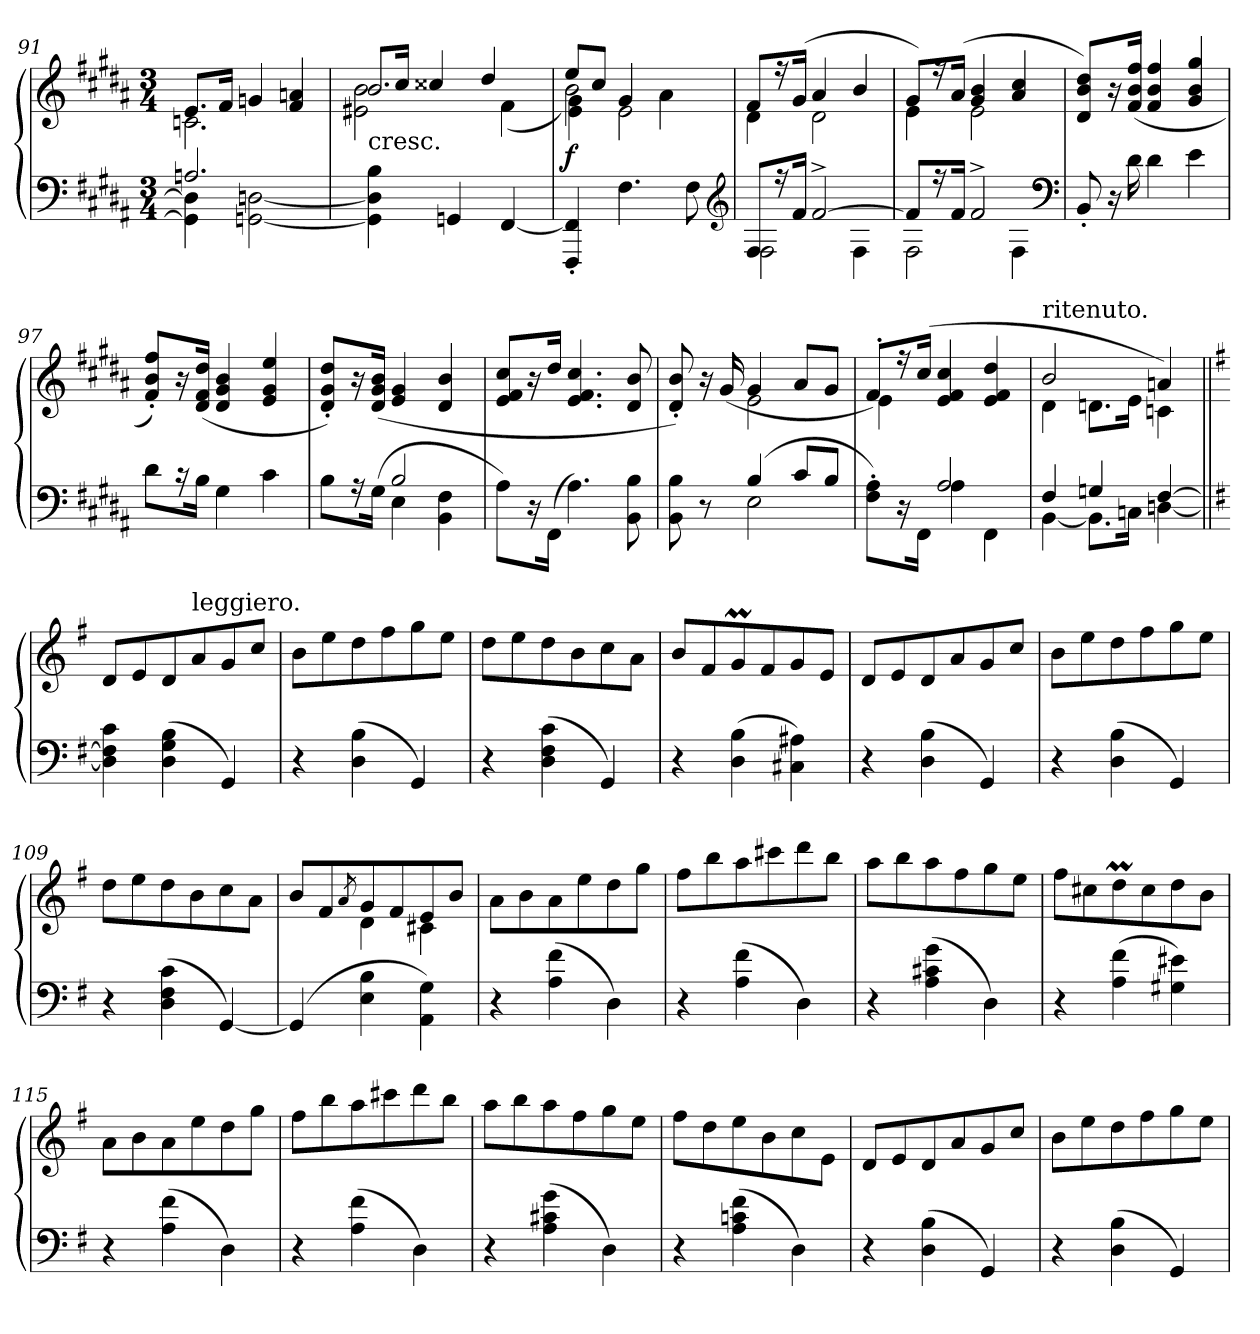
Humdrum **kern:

**kern	**kern	**dynam
*part1	*part1	*part1
*staff2	*staff1	*staff1/2
*clefF4	*clefG2	*
*k[f#c#g#d#a#]	*k[f#c#g#d#a#]	*
*M3/4	*M3/4	*
=91	=91	=91
*^	*^	*
2.An	4Dn] 4GGn]	8.eL	2.cn	.
.	.	16f#Jk	.	.
.	[2D [2GG	4gn	.	.
.	.	4an 4f#	.	.
*v	*v	*	*	*
=92	=92	=92	=92
!	!LO:TX:c:t=cresc.	!	!
!	!LO:N:vis=2.	!	!
4B 4Dn] 4GGn]	8b	2b 2e#X	.
.	16cc#JJ	.	.
.	4cc##X	.	.
4GG	.	.	.
.	4dd#	.	.
[4FF#	.	(>4f#	.
.	16ryy	.	.
=93	=93	=93	=93
*	*	*^	*
4FF#]'< 4FFF#'<	8eeL	2b)	4g#\ 4e\	f
.	8cc#J	.	.	.
4.F#	4g#	.	2e\	.
.	4ryy	4a#	.	.
8F#	.	.	.	.
*	*v	*v	*v	*
*clefG2	*	*
=94	=94	=94
!LO:N:vis=2	!	!
*^	*^	*
8F#	2F#	8f#L	4d#	.
16r	.	16r	.	.
16f#JJ	.	(>16g#Jk	.	.
[2f#^	.	4a#	2d#	.
.	4F#	4b	.	.
=95	=95	=95	=95	=95
8f#L]	2F#	8g#L)	4e	.
16r	.	16r	.	.
16f#Jk	.	(>16a#Jk	.	.
2f#^	.	4b 4g#	2e	.
.	4F#	4cc# 4a#	.	.
*v	*v	*	*	*
*	*v	*v	*
*clefF4	*	*
=96	=96	=96
8BB'	8dd# 8b 8d#L)	.
16r	16r	.
16d#	(>16ff#/ 16b/ 16f#/Jk	.
4d#	4ff#/ 4b/ 4f#/	.
4e	4gg#/ 4b/ 4g#/	.
=97	=97	=97
8d#L	8ff#'</ 8b'</ 8f#'</L)	.
16r	16r	.
16BJk	(>16dd# 16f# 16d#Jk	.
4G#	4b 4g# 4d#	.
4c#	4ee 4g# 4e	.
=98	=98	=98
*^	*	*
4ryy	8BL	8dd#'</ 8g#'</ 8d#'</L)	.
.	16r	16r	.
.	(>16G#Jk	(>16b 16g# 16d#Jk	.
2B	4E	4g# 4e	.
.	4F# 4BB	4b 4d#	.
*v	*v	*	*
=99	=99	=99
8A#\L)	8cc#/ 8f#/ 8e/L	.
16r	16r	.
(16FF#Jk	16dd#Jk	.
4.A#)	4.cc# 4.f# 4.e	.
8B 8BB	8b 8d#	.
=100	=100	=100
*^	*^	*
4ryy	8B 8BB	8b'< 8d#'<)	4ryy	.
.	8r	16r	.	.
.	.	(>16g#	.	.
(>4B	2E	4g#	2e	.
8c#L	.	8a#L	.	.
8BJ	.	8g#J	.	.
=101	=101	=101	=101	=101
4ryy	8A#'>\ 8F#'>\L)	8f#'L)	4e	.
.	16r	16r	.	.
.	16FF#Jk)	(>16cc#Jk	.	.
(>2A#	4A#	4cc# 4f# 4e	2ryy	.
.	4FF#	4dd# 4f# 4e	.	.
=102	=102	=102	=102	=102
!	!	!LO:TX:a:t=ritenuto.	!	!
4F#	[4BB	2b	4d#	.
4Gn	8.BBL]	.	8.dnL	.
.	16CnJk	.	16eJk	.
[4F#	[4Dn	4an)	4cn	.
*v	*v	*	*	*
*	*v	*v	*
=||	=||	=||
*k[f#]	*k[f#]	*
*^	*^	*
!	!	!LO:TX:a:B:t=Poco piu mosso.	!	!
*v	*v	*	*	*
*	*v	*v	*
4c\ 4F#]\ 4D]\	8d/L	.
.	8e/	.
(4B 4G 4D	8d	.
!	!LO:TX:a:t=leggiero.	!
.	8a	.
4GG)	8g	.
.	8ccJ	.
=104	=104	=104
4r	8bL	.
.	8ee	.
(4B 4D	8dd	.
.	8ff#	.
4GG)	8gg	.
.	8eeJ	.
=105	=105	=105
4r	8ddL	.
.	8ee	.
(4c 4F# 4D	8dd	.
.	8b	.
4GG)	8cc	.
.	8aJ	.
=106	=106	=106
4r	8bL	.
.	8f#	.
(4B 4D	8gM	.
.	8f#	.
4A#X 4C#X)	8g	.
.	8eJ	.
=107	=107	=107
4r	8dL	.
.	8e	.
(4B 4D	8d	.
.	8a	.
4GG)	8g	.
.	8ccJ	.
=108	=108	=108
4r	8bL	.
.	8ee	.
(4B 4D	8dd	.
.	8ff#	.
4GG)	8gg	.
.	8eeJ	.
=109	=109	=109
4r	8ddL	.
.	8ee	.
(4c 4F# 4D	8dd	.
.	8b	.
[4GG)	8cc	.
.	8aJ	.
=110	=110	=110
*	*^	*
(>4GG]	8bL	4ryy	.
.	8f#	.	.
.	8qa/	.	.
4B 4E	8g	4d	.
.	8f#	.	.
4G 4AA)	8e	4c#X	.
.	8bJ	.	.
*	*v	*v	*
=111	=111	=111
4r	8aL	.
.	8b	.
(4f# 4A	8a	.
.	8ee	.
4D)	8dd	.
.	8ggJ	.
=112	=112	=112
4r	8ff#L	.
.	8bb	.
(4f# 4A	8aa	.
.	8ccc#X	.
4D)	8ddd	.
.	8bbJ	.
=113	=113	=113
4r	8aaL	.
.	8bb	.
(4g 4c#X 4A	8aa	.
.	8ff#	.
4D)	8gg	.
.	8eeJ	.
=114	=114	=114
4r	8ff#L	.
.	8cc#X	.
(4f# 4A	8ddM	.
.	8cc#	.
4e#X 4G#X)	8dd	.
.	8bJ	.
=115	=115	=115
4r	8aL	.
.	8b	.
(4f# 4A	8a	.
.	8ee	.
4D)	8dd	.
.	8ggJ	.
=116	=116	=116
4r	8ff#L	.
.	8bb	.
(4f# 4A	8aa	.
.	8ccc#X	.
4D)	8ddd	.
.	8bbJ	.
=117	=117	=117
4r	8aaL	.
.	8bb	.
(4g 4c#X 4A	8aa	.
.	8ff#	.
4D)	8gg	.
.	8eeJ	.
=118	=118	=118
4r	8ff#L	.
.	8dd	.
(4f# 4cn 4A	8ee	.
.	8b	.
4D)	8cc	.
.	8eJ	.
=119	=119	=119
4r	8dL	.
.	8e	.
(4B 4D	8d	.
.	8a	.
4GG)	8g	.
.	8ccJ	.
=120	=120	=120
4r	8bL	.
.	8ee	.
(4B 4D	8dd	.
.	8ff#	.
4GG)	8gg	.
.	8eeJ	.
=	=	=
*-	*-	*-
